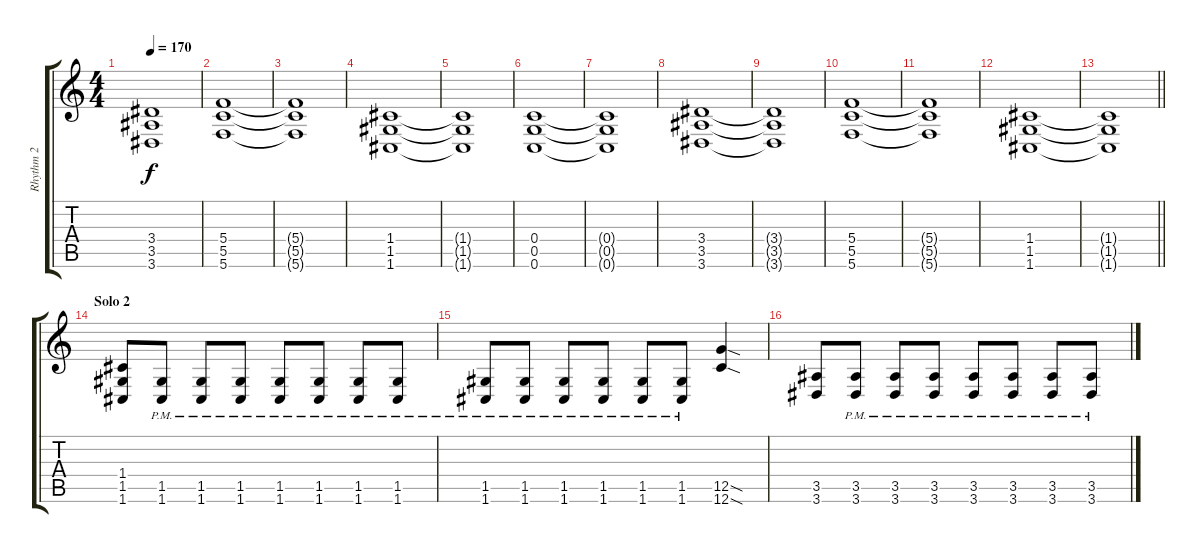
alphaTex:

\track ("Rhythm 2" "Rhythm 2") {instrument distortionguitar}
\staff {score tabs}
\tuning (D4 A3 F3 C3 G2 C2) {hide}
\ts (4 4)
\tempo 170
\clef g2
\ks c
(3.4{t} 3.5{t} 3.6{t}).1{dy f} |
(5.4 5.5 5.6).1 |
(5.4{t} 5.5{t} 5.6{t}).1 |
(1.4 1.5 1.6).1 |
(1.4{t} 1.5{t} 1.6{t}).1 |
(0.4 0.5 0.6).1 |
(0.4{t} 0.5{t} 0.6{t}).1 |
(3.4 3.5 3.6).1 |
(3.4{t} 3.5{t} 3.6{t}).1 |
(5.4 5.5 5.6).1 |
(5.4{t} 5.5{t} 5.6{t}).1 |
(1.4 1.5 1.6).1 |
\barLineRight lightlight
(1.4{t} 1.5{t} 1.6{t}).1 |
\section ("" "Solo 2")
(1.4 1.5 1.6).8 (1.5{pm} 1.6{pm}).8 (1.5{pm} 1.6{pm}).8 (1.5{pm} 1.6{pm}).8 (1.5{pm} 1.6{pm}).8 (1.5{pm} 1.6{pm}).8 (1.5{pm} 1.6{pm}).8 (1.5{pm} 1.6{pm}).8 |
(1.5{pm} 1.6{pm}).8 (1.5{pm} 1.6{pm}).8 (1.5{pm} 1.6{pm}).8 (1.5{pm} 1.6{pm}).8 (1.5{pm} 1.6{pm}).8 (1.5{pm} 1.6{pm}).8 (12.5{sod} 12.6{sod}).4 |
(3.5 3.6).8 (3.5{pm} 3.6{pm}).8 (3.5{pm} 3.6{pm}).8 (3.5{pm} 3.6{pm}).8 (3.5{pm} 3.6{pm}).8 (3.5{pm} 3.6{pm}).8 (3.5{pm} 3.6{pm}).8 (3.5{pm} 3.6{pm}).8
